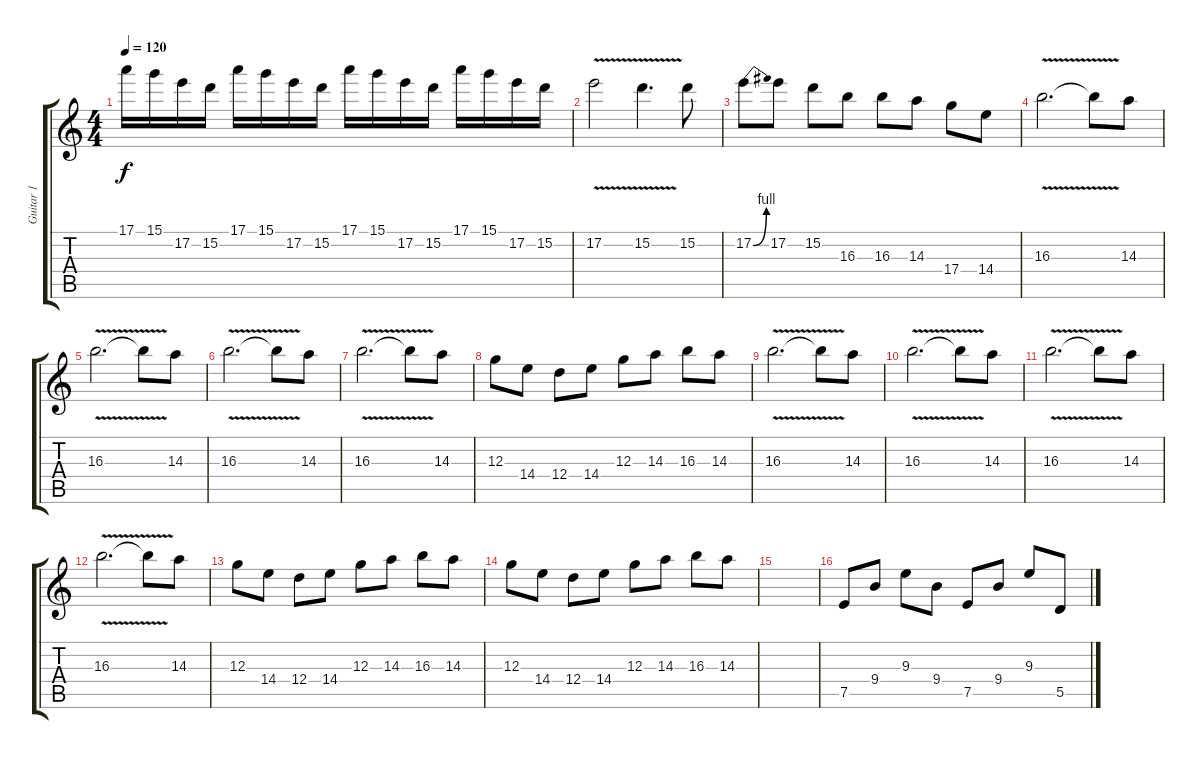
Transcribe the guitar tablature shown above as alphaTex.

\track ("Guitar 1" "Guitar 1") {instrument acousticguitarsteel}
\staff {score tabs}
\tuning (E4 B3 G3 D3 A2 E2) {hide}
\ts (4 4)
\tempo 120
\clef g2
\ks c
17.1.16{dy f} 15.1.16 17.2.16 15.2.16 17.1.16 15.1.16 17.2.16 15.2.16 17.1.16 15.1.16 17.2.16 15.2.16 17.1.16 15.1.16 17.2.16 15.2.16 |
17.2{v}.2 15.2{v}.4{d} 15.2.8 |
17.2{be (bend 0 0 60 4)}.8 17.2.8 15.2.8 16.3.8 16.3.8 14.3.8 17.4.8 14.4.8 |
16.3{v}.2{d} 16.3{t}.8 14.3.8 |
16.3{v}.2{d} 16.3{t}.8 14.3.8 |
16.3{v}.2{d} 16.3{t}.8 14.3.8 |
16.3{v}.2{d} 16.3{t}.8 14.3.8 |
12.3.8 14.4.8 12.4.8 14.4.8 12.3.8 14.3.8 16.3.8 14.3.8 |
16.3{v}.2{d} 16.3{t}.8 14.3.8 |
16.3{v}.2{d} 16.3{t}.8 14.3.8 |
16.3{v}.2{d} 16.3{t}.8 14.3.8 |
16.3{v}.2{d} 16.3{t}.8 14.3.8 |
12.3.8 14.4.8 12.4.8 14.4.8 12.3.8 14.3.8 16.3.8 14.3.8 |
12.3.8 14.4.8 12.4.8 14.4.8 12.3.8 14.3.8 16.3.8 14.3.8 |
|
7.5.8{instrument acousticguitarsteel} 9.4.8 9.3.8 9.4.8 7.5.8 9.4.8 9.3.8 5.5.8
